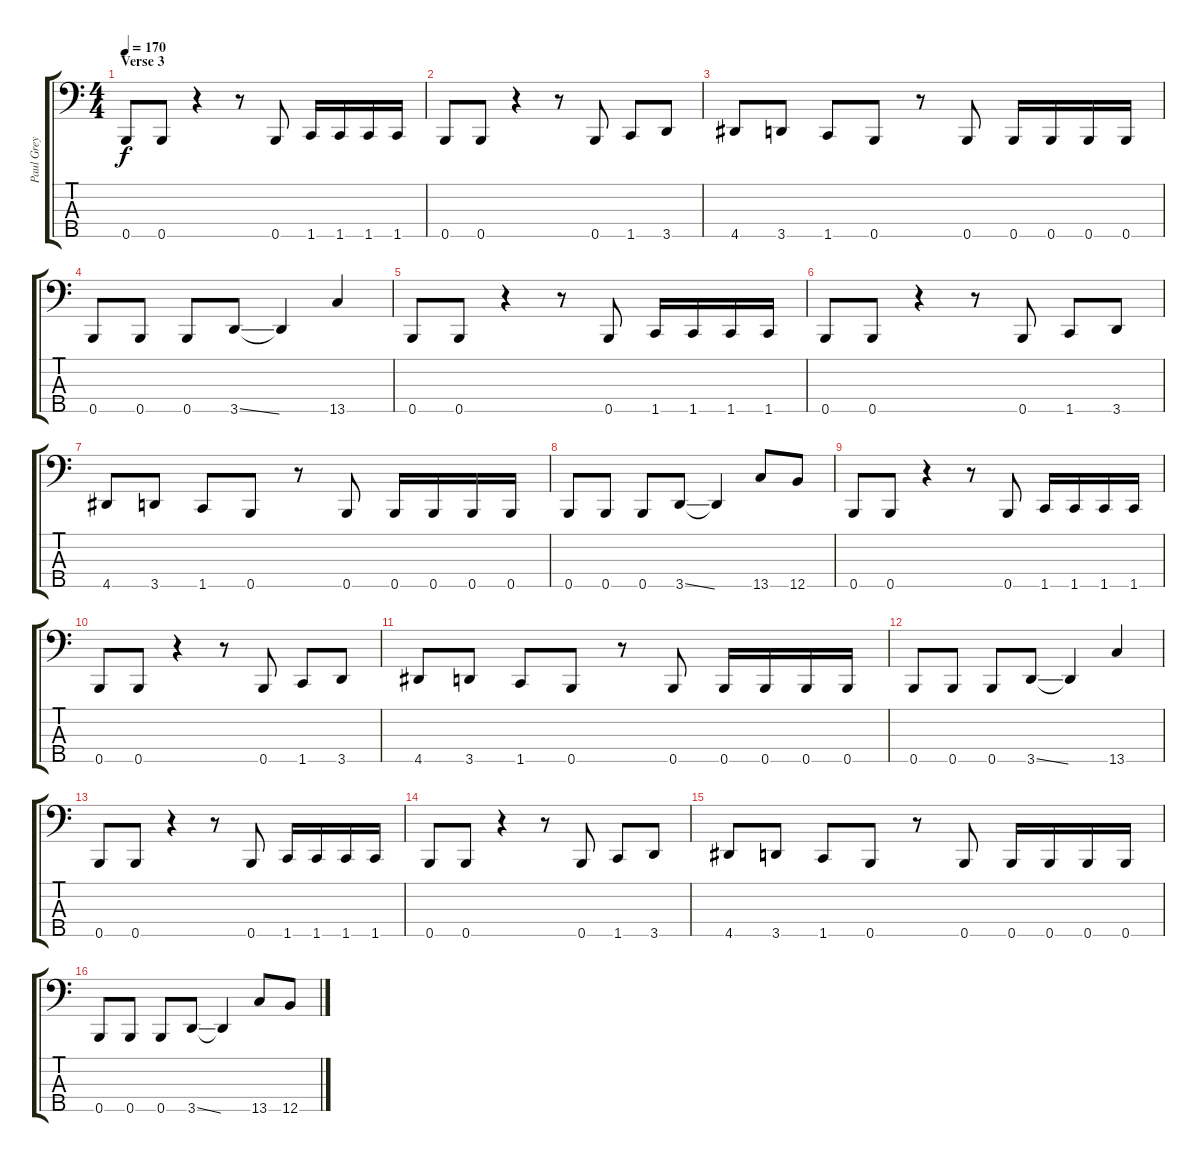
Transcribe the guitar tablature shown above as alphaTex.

\track ("Paul Grey" "Paul Grey") {instrument electricbasspick}
\staff {score tabs}
\tuning (A2 E2 B1 Gb1 B0) {hide}
\ts (4 4)
\section ("" "Verse 3")
\tempo 170
\clef f4
\ks c
0.5.8{dy f} 0.5.8 r.4 r.8 0.5.8 1.5.16 1.5.16 1.5.16 1.5.16 |
0.5.8 0.5.8 r.4 r.8 0.5.8 1.5.8 3.5.8 |
4.5.8 3.5.8 1.5.8 0.5.8 r.8 0.5.8 0.5.16 0.5.16 0.5.16 0.5.16 |
0.5.8 0.5.8 0.5.8 3.5{ss}.8 3.5{t}.4 13.5.4 |
0.5.8 0.5.8 r.4 r.8 0.5.8 1.5.16 1.5.16 1.5.16 1.5.16 |
0.5.8 0.5.8 r.4 r.8 0.5.8 1.5.8 3.5.8 |
4.5.8 3.5.8 1.5.8 0.5.8 r.8 0.5.8 0.5.16 0.5.16 0.5.16 0.5.16 |
0.5.8 0.5.8 0.5.8 3.5{ss}.8 3.5{t}.4 13.5.8 12.5.8 |
0.5.8 0.5.8 r.4 r.8 0.5.8 1.5.16 1.5.16 1.5.16 1.5.16 |
0.5.8 0.5.8 r.4 r.8 0.5.8 1.5.8 3.5.8 |
4.5.8 3.5.8 1.5.8 0.5.8 r.8 0.5.8 0.5.16 0.5.16 0.5.16 0.5.16 |
0.5.8 0.5.8 0.5.8 3.5{ss}.8 3.5{t}.4 13.5.4 |
0.5.8 0.5.8 r.4 r.8 0.5.8 1.5.16 1.5.16 1.5.16 1.5.16 |
0.5.8 0.5.8 r.4 r.8 0.5.8 1.5.8 3.5.8 |
4.5.8 3.5.8 1.5.8 0.5.8 r.8 0.5.8 0.5.16 0.5.16 0.5.16 0.5.16 |
0.5.8 0.5.8 0.5.8 3.5{ss}.8 3.5{t}.4 13.5.8 12.5.8
